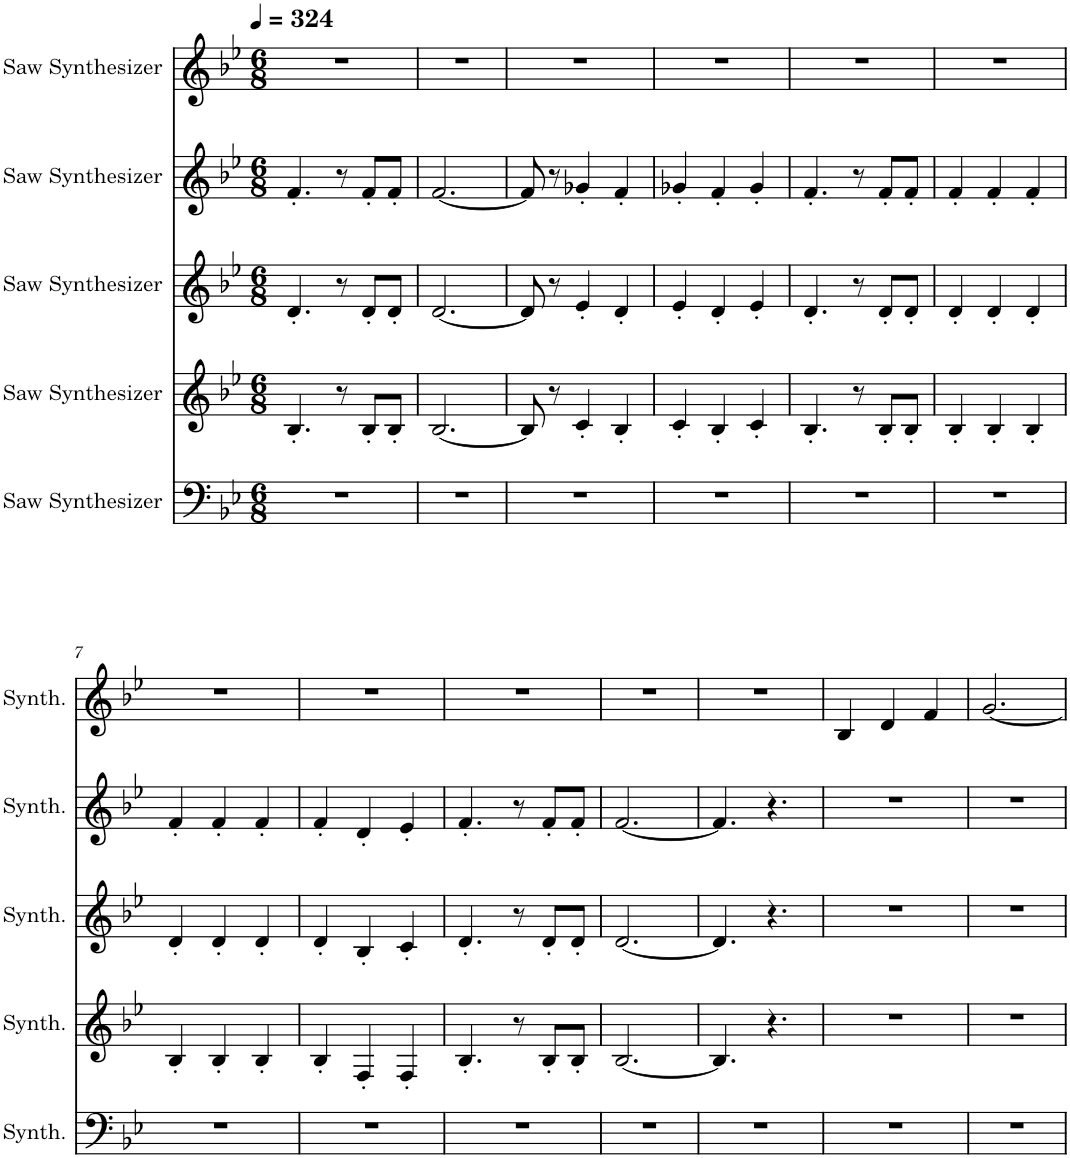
**kern	**kern	**kern	**kern	**kern
*part5	*part4	*part3	*part2	*part1
*staff5	*staff4	*staff3	*staff2	*staff1
*I"Saw Synthesizer	*I"Saw Synthesizer	*I"Saw Synthesizer	*I"Saw Synthesizer	*I"Saw Synthesizer
*I'Synth.	*I'Synth.	*I'Synth.	*I'Synth.	*I'Synth.
*clefF4	*clefG2	*clefG2	*clefG2	*clefG2
*k[b-e-]	*k[b-e-]	*k[b-e-]	*k[b-e-]	*k[b-e-]
*M6/8	*M6/8	*M6/8	*M6/8	*M6/8
*MM324	*MM324	*MM324	*MM324	*MM324
=1	=1	=1	=1	=1
2.r	4.B-'/	4.d'/	4.f'/	2.r
.	8r	8r	8r	.
.	8B-'/L	8d'/L	8f'/L	.
.	8B-'/J	8d'/J	8f'/J	.
=2	=2	=2	=2	=2
2.r	[2.B-/	[2.d/	[2.f/	2.r
=3	=3	=3	=3	=3
2.r	8B-/]	8d/]	8f/]	2.r
.	8r	8r	8r	.
.	4c'/	4e-'/	4g-X'/	.
.	4B-'/	4d'/	4f'/	.
=4	=4	=4	=4	=4
2.r	4c'/	4e-'/	4g-X'/	2.r
.	4B-'/	4d'/	4f'/	.
.	4c'/	4e-'/	4g-'/	.
=5	=5	=5	=5	=5
2.r	4.B-'/	4.d'/	4.f'/	2.r
.	8r	8r	8r	.
.	8B-'/L	8d'/L	8f'/L	.
.	8B-'/J	8d'/J	8f'/J	.
=6	=6	=6	=6	=6
2.r	4B-'/	4d'/	4f'/	2.r
.	4B-'/	4d'/	4f'/	.
.	4B-'/	4d'/	4f'/	.
!!LO:LB:g=z
=7	=7	=7	=7	=7
2.r	4B-'/	4d'/	4f'/	2.r
.	4B-'/	4d'/	4f'/	.
.	4B-'/	4d'/	4f'/	.
=8	=8	=8	=8	=8
2.r	4B-'/	4d'/	4f'/	2.r
.	4F'/	4B-'/	4d'/	.
.	4F'/	4c'/	4e-'/	.
=9	=9	=9	=9	=9
2.r	4.B-'/	4.d'/	4.f'/	2.r
.	8r	8r	8r	.
.	8B-'/L	8d'/L	8f'/L	.
.	8B-'/J	8d'/J	8f'/J	.
=10	=10	=10	=10	=10
2.r	[2.B-/	[2.d/	[2.f/	2.r
=11	=11	=11	=11	=11
2.r	4.B-/]	4.d/]	4.f/]	2.r
.	4.r	4.r	4.r	.
=12	=12	=12	=12	=12
2.r	2.r	2.r	2.r	4B-/
.	.	.	.	4d/
.	.	.	.	4f/
=13	=13	=13	=13	=13
2.r	2.r	2.r	2.r	[2.g/
=	=	=	=	=
*-	*-	*-	*-	*-
